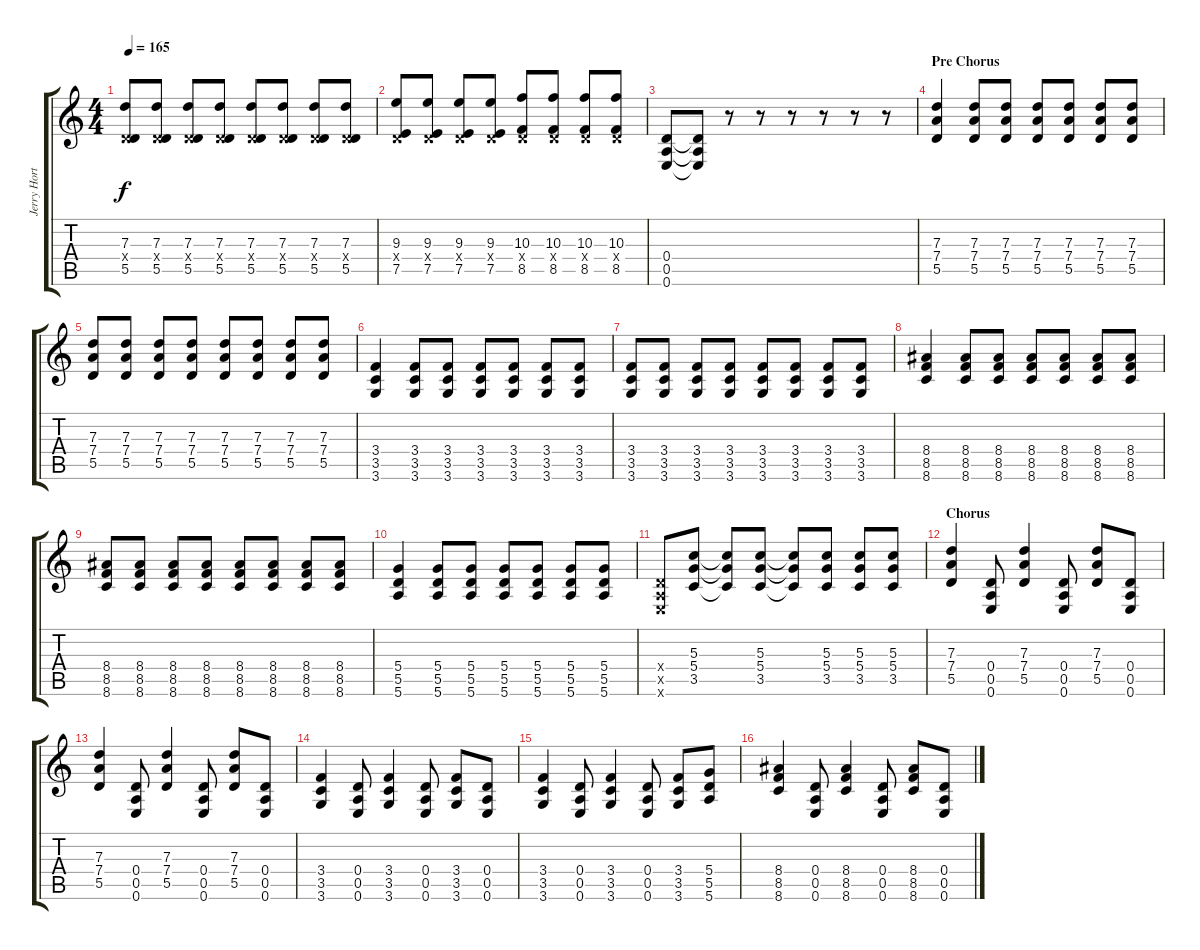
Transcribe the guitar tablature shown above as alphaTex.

\track ("Jerry Horton " "Jerry Hort") {instrument overdrivenguitar}
\staff {score tabs}
\tuning (E4 B3 G3 D3 A2 E2) {hide}
\ts (4 4)
\tempo 165
\clef g2
\ks c
(7.3 0.4{x} 5.5).8{dy f} (7.3 0.4{x} 5.5).8 (7.3 0.4{x} 5.5).8 (7.3 0.4{x} 5.5).8 (7.3 0.4{x} 5.5).8 (7.3 0.4{x} 5.5).8 (7.3 0.4{x} 5.5).8 (7.3 0.4{x} 5.5).8 |
(9.3 0.4{x} 7.5).8 (9.3 0.4{x} 7.5).8 (9.3 0.4{x} 7.5).8 (9.3 0.4{x} 7.5).8 (10.3 0.4{x} 8.5).8 (10.3 0.4{x} 8.5).8 (10.3 0.4{x} 8.5).8 (10.3 0.4{x} 8.5).8 |
(0.4 0.5 0.6).8 (0.4{t} 0.5{t} 0.6{t}).8 r.8 r.8 r.8 r.8 r.8 r.8 |
\section ("" "Pre Chorus")
(7.3 7.4 5.5).4 (7.3 7.4 5.5).8 (7.3 7.4 5.5).8 (7.3 7.4 5.5).8 (7.3 7.4 5.5).8 (7.3 7.4 5.5).8 (7.3 7.4 5.5).8 |
(7.3 7.4 5.5).8 (7.3 7.4 5.5).8 (7.3 7.4 5.5).8 (7.3 7.4 5.5).8 (7.3 7.4 5.5).8 (7.3 7.4 5.5).8 (7.3 7.4 5.5).8 (7.3 7.4 5.5).8 |
(3.4 3.5 3.6).4 (3.4 3.5 3.6).8 (3.4 3.5 3.6).8 (3.4 3.5 3.6).8 (3.4 3.5 3.6).8 (3.4 3.5 3.6).8 (3.4 3.5 3.6).8 |
(3.4 3.5 3.6).8 (3.4 3.5 3.6).8 (3.4 3.5 3.6).8 (3.4 3.5 3.6).8 (3.4 3.5 3.6).8 (3.4 3.5 3.6).8 (3.4 3.5 3.6).8 (3.4 3.5 3.6).8 |
(8.4 8.5 8.6).4 (8.4 8.5 8.6).8 (8.4 8.5 8.6).8 (8.4 8.5 8.6).8 (8.4 8.5 8.6).8 (8.4 8.5 8.6).8 (8.4 8.5 8.6).8 |
(8.4 8.5 8.6).8 (8.4 8.5 8.6).8 (8.4 8.5 8.6).8 (8.4 8.5 8.6).8 (8.4 8.5 8.6).8 (8.4 8.5 8.6).8 (8.4 8.5 8.6).8 (8.4 8.5 8.6).8 |
(5.4 5.5 5.6).4 (5.4 5.5 5.6).8 (5.4 5.5 5.6).8 (5.4 5.5 5.6).8 (5.4 5.5 5.6).8 (5.4 5.5 5.6).8 (5.4 5.5 5.6).8 |
(0.4{x} 0.5{x} 0.6{x}).8 (5.3 5.4 3.5).8 (5.3{t} 5.4{t} 3.5{t}).8 (5.3 5.4 3.5).8 (5.3{t} 5.4{t} 3.5{t}).8 (5.3 5.4 3.5).8 (5.3 5.4 3.5).8 (5.3 5.4 3.5).8 |
\section ("" "Chorus")
(7.3 7.4 5.5).4 (0.4 0.5 0.6).8 (7.3 7.4 5.5).4 (0.4 0.5 0.6).8 (7.3 7.4 5.5).8 (0.4 0.5 0.6).8 |
(7.3 7.4 5.5).4 (0.4 0.5 0.6).8 (7.3 7.4 5.5).4 (0.4 0.5 0.6).8 (7.3 7.4 5.5).8 (0.4 0.5 0.6).8 |
(3.4 3.5 3.6).4 (0.4 0.5 0.6).8 (3.4 3.5 3.6).4 (0.4 0.5 0.6).8 (3.4 3.5 3.6).8 (0.4 0.5 0.6).8 |
(3.4 3.5 3.6).4 (0.4 0.5 0.6).8 (3.4 3.5 3.6).4 (0.4 0.5 0.6).8 (3.4 3.5 3.6).8 (5.4 5.5 5.6).8 |
(8.4 8.5 8.6).4 (0.4 0.5 0.6).8 (8.4 8.5 8.6).4 (0.4 0.5 0.6).8 (8.4 8.5 8.6).8 (0.4 0.5 0.6).8
